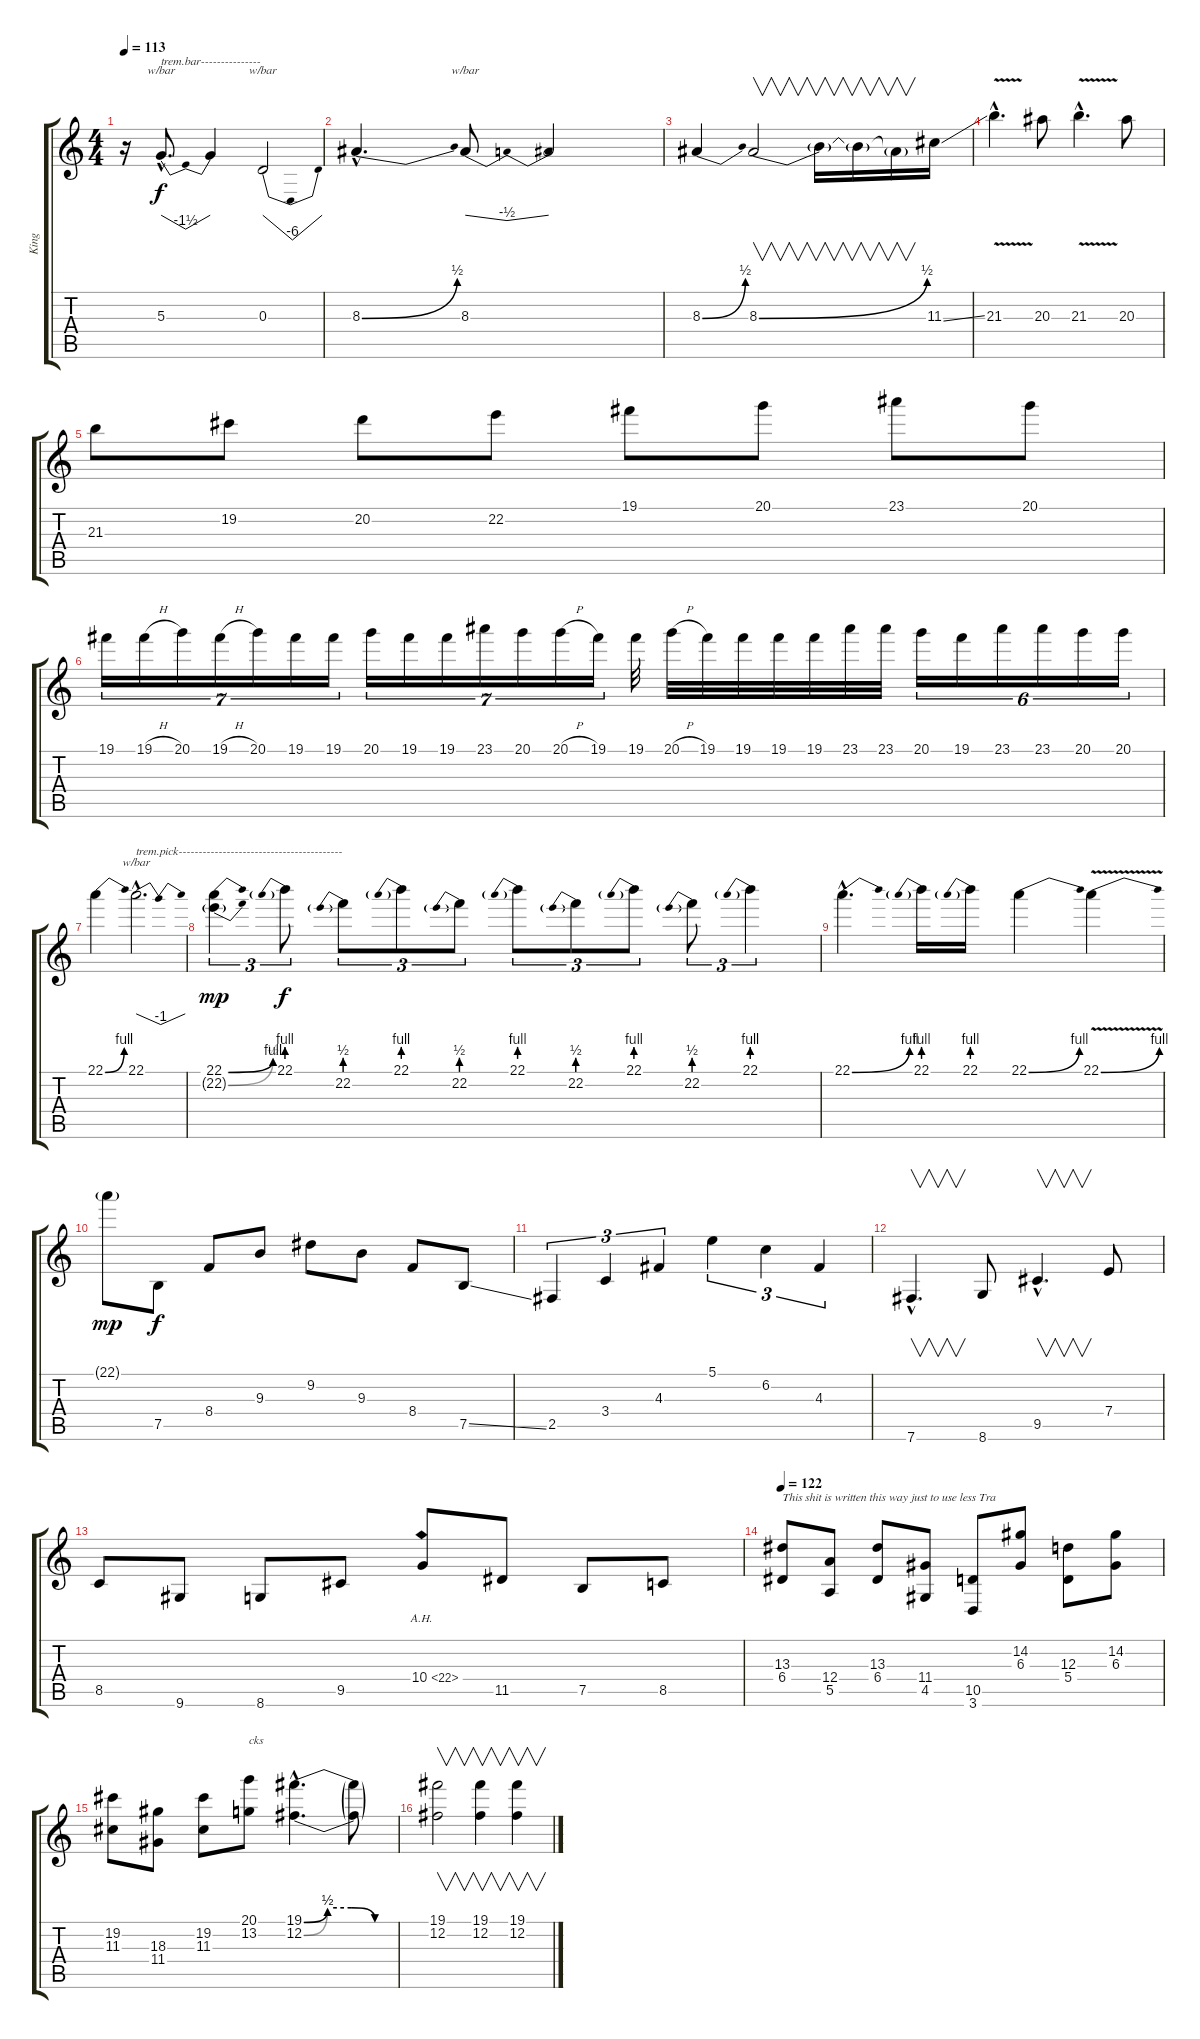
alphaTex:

\track ("King" "King") {instrument distortionguitar}
\staff {score tabs}
\tuning (B3 Gb3 D3 A2 E2 B1) {hide}
\ts (4 4)
\tempo 113
\clef g2
\ks c
r.16{dy f} 5.3{hac}.8{d tbe (dip default 0 0 30 -6 60 0) txt "trem.bar---------------"} 5.3{t}.4 0.3.2{tbe (dip default 0 0 30 -24 60 0)} |
8.3{be (bend 0 0 60 2) hac}.4{d} 8.3.8{tbe (dip default 0 0 30 -2 60 0)} 8.3{t}.2 |
8.3{be (bend 0 0 60 2)}.4 8.3{be (bend 0 0 60 2)}.2{v} 8.3{t}.16{v} 8.3{t}.16{v} 8.3{t}.16{v} 11.3{ss}.16 |
21.3{v hac}.4{d} 20.3.8 21.3{v hac}.4{d} 20.3.8 |
21.3.8 19.2.8 20.2.8 22.2.8 19.1.8 20.1.8 23.1.8 20.1.8 |
19.1.16{tu (7 4)} 19.1{h}.16{tu (7 4)} 20.1.16{tu (7 4)} 19.1{h}.16{tu (7 4)} 20.1.16{tu (7 4)} 19.1.16{tu (7 4)} 19.1.16{tu (7 4)} 20.1.16{tu (7 4)} 19.1.16{tu (7 4)} 19.1.16{tu (7 4)} 23.1.16{tu (7 4)} 20.1.16{tu (7 4)} 20.1{h}.16{tu (7 4)} 19.1.16{tu (7 4)} 19.1.32 20.1{h}.32 19.1.32 19.1.32 19.1.32 19.1.32 23.1.32 23.1.32 20.1.16{tu (6 4)} 19.1.16{tu (6 4)} 23.1.16{tu (6 4)} 23.1.16{tu (6 4)} 20.1.16{tu (6 4)} 20.1.16{tu (6 4)} |
22.1{be (bend 0 0 60 4)}.4 22.1{hac}.2{d tbe (dip default 0 0 30 -4 60 0) txt "trem.pick-----------------------------------------"} |
(22.1{be (bend 0 0 60 4)} 22.2{be (bend 0 0 60 2) g}).4{tu (3 2) dy mp} 22.1{be (prebend 0 4 60 4)}.8{tu (3 2) dy f} 22.2{be (prebend 0 2 60 2)}.8{tu (3 2)} 22.1{be (prebend 0 4 60 4)}.8{tu (3 2)} 22.2{be (prebend 0 2 60 2)}.8{tu (3 2)} 22.1{be (prebend 0 4 60 4)}.8{tu (3 2)} 22.2{be (prebend 0 2 60 2)}.8{tu (3 2)} 22.1{be (prebend 0 4 60 4)}.8{tu (3 2)} 22.2{be (prebend 0 2 60 2)}.8{tu (3 2)} 22.1{be (prebend 0 4 60 4)}.4{tu (3 2)} |
22.1{be (bend 0 0 60 4) hac}.4{d} 22.1{be (prebend 0 4 60 4)}.16 22.1{be (prebend 0 4 60 4)}.16 22.1{be (bend 0 0 60 4)}.4 22.1{be (bend 0 0 60 4) v}.4 |
22.1{g}.8{dy mp} 7.5.8{dy f} 8.4.8 9.3.8 9.2.8 9.3.8 8.4.8 7.5{ss}.8 |
2.5.4{tu (3 2)} 3.4.4{tu (3 2)} 4.3.4{tu (3 2)} 5.1.4{tu (3 2)} 6.2.4{tu (3 2)} 4.3.4{tu (3 2)} |
7.6{hac}.4{v d} 8.6.8 9.5{hac}.4{v d} 7.4.8 |
8.5.8 9.6.8 8.6.8 9.5.8 10.4{ah 12}.8 11.5.8 7.5.8 8.5.8 |
\tempo 122
(13.3 6.4).8{txt "This shit is written this way just to use less Tra"} (12.4 5.5).8 (13.3 6.4).8 (11.4 4.5).8 (10.5 3.6).8 (14.2 6.3).8 (12.3 5.4).8 (14.2 6.3).8 |
(19.2 11.3).8 (18.3 11.4).8 (19.2 11.3).8 (20.1 13.2).8{txt "cks"} (19.1{be (custom 0 0 15 2 30 2 45 0 60 0) hac} 12.2{be (custom 0 0 15 2 30 2 45 0 60 0) hac}).4{d} (19.1{t} 12.2{t}).8 |
(19.1 12.2).2{v} (19.1 12.2).4{v} (19.1 12.2).4{v}
